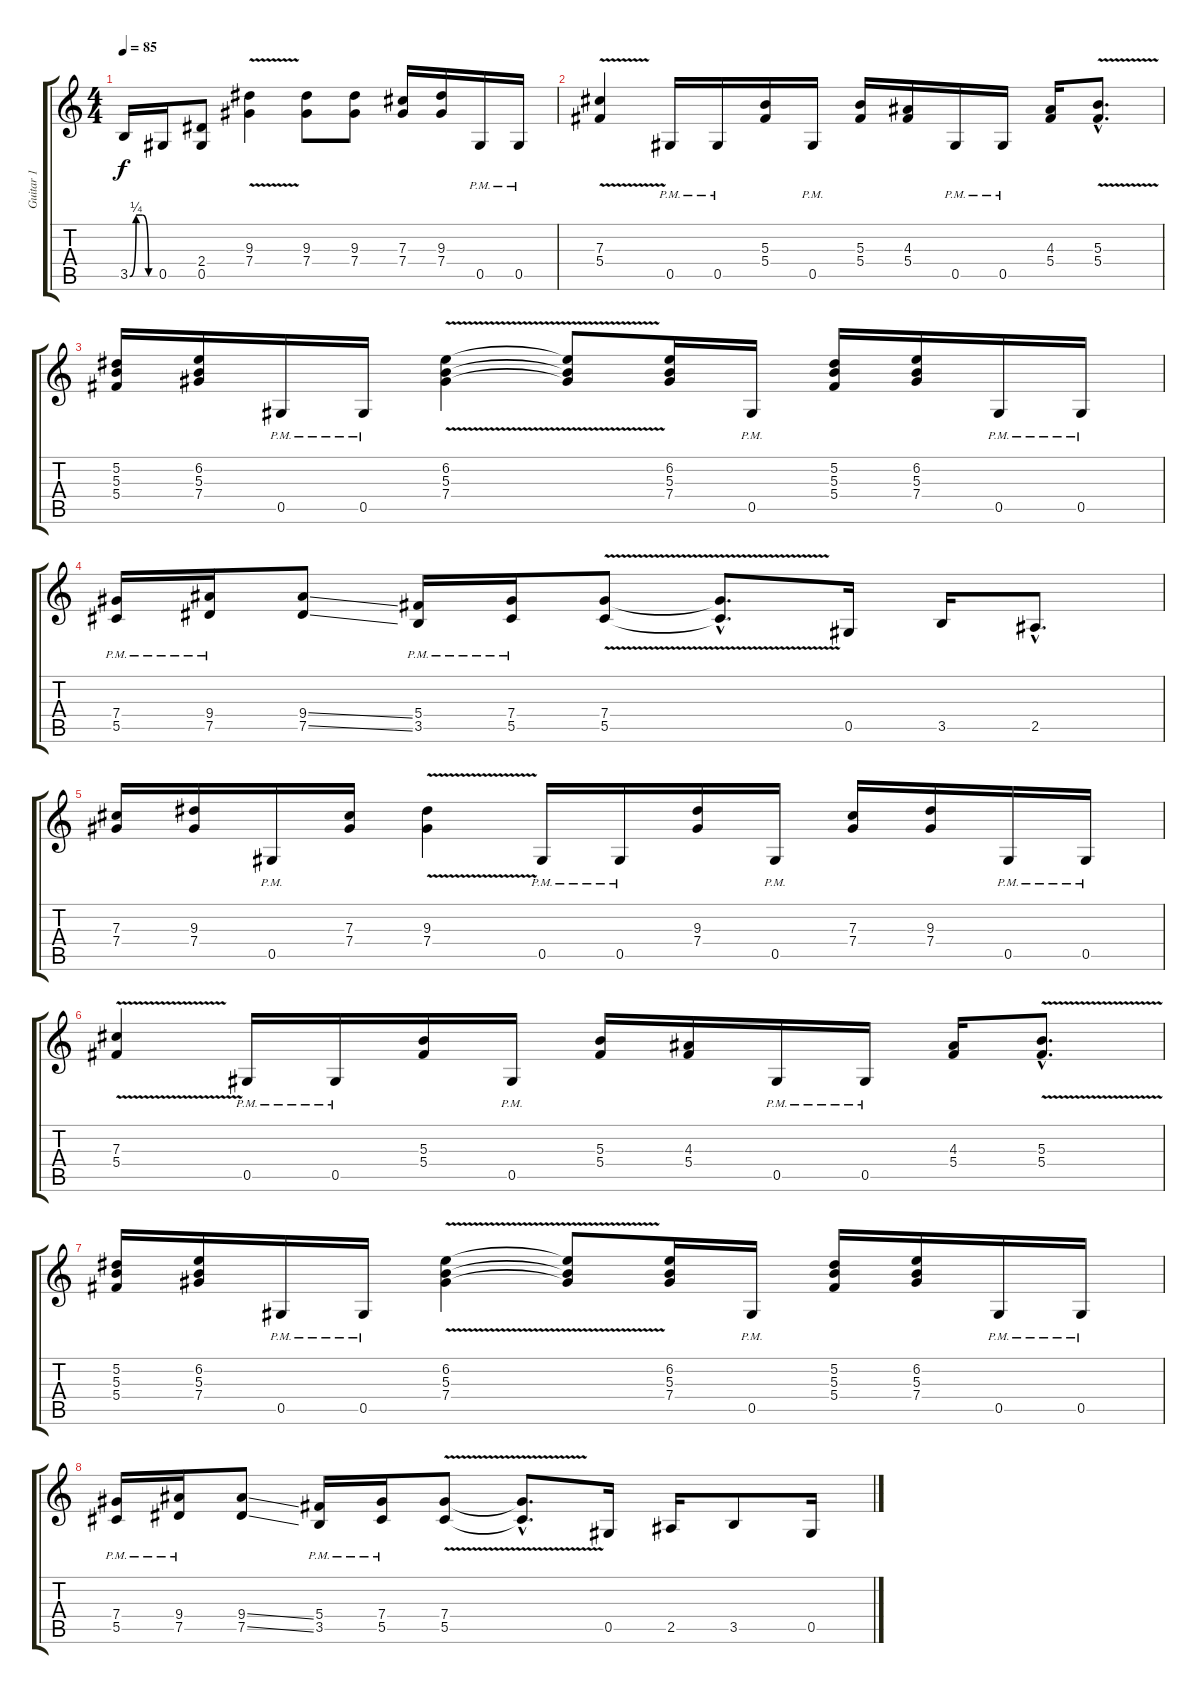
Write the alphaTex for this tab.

\track ("Guitar 1" "Guitar 1") {instrument overdrivenguitar}
\staff {score tabs}
\tuning (Eb4 Bb3 Gb3 Db3 Ab2 Eb2) {hide}
\ts (4 4)
\tempo 85
\clef g2
\ks c
3.5{be (custom 0 0 15 1 30 1 45 0 60 0)}.16{dy f} 0.5.16 (2.4 0.5).8 (9.3 7.4{v}).4 (9.3 7.4).8 (9.3 7.4).8 (7.3 7.4).16 (9.3 7.4).16 0.5{pm}.16 0.5{pm}.16 |
(7.3{v} 5.4{v}).4 0.5{pm}.16 0.5{pm}.16 (5.3 5.4).16 0.5{pm}.16 (5.3 5.4).16 (4.3 5.4).16 0.5{pm}.16 0.5{pm}.16 (4.3 5.4).16 (5.3{hac} 5.4{v hac}).8{d} |
(5.2 5.3 5.4).16 (6.2 5.3 7.4).16 0.5{pm}.16 0.5{pm}.16 (6.2 5.3 7.4{v}).4 (6.2{t} 5.3{t} 7.4{t}).8 (6.2 5.3 7.4).16 0.5{pm}.16 (5.2 5.3 5.4).16 (6.2 5.3 7.4).16 0.5{pm}.16 0.5{pm}.16 |
(7.4{pm} 5.5{pm}).16 (9.4{pm} 7.5).16 (9.4{ss} 7.5{ss}).8 (5.4{pm} 3.5).16 (7.4{pm} 5.5).16 (7.4{v} 5.5).8 (7.4{hac t} 5.5{hac t}).8{d} 0.5.16 3.5.16 2.5{hac}.8{d} |
(7.3 7.4).16 (9.3 7.4).16 0.5{pm}.16 (7.3 7.4).16 (9.3 7.4{v}).4 0.5{pm}.16 0.5{pm}.16 (9.3 7.4).16 0.5{pm}.16 (7.3 7.4).16 (9.3 7.4).16 0.5{pm}.16 0.5{pm}.16 |
(7.3{v} 5.4{v}).4 0.5{pm}.16 0.5{pm}.16 (5.3 5.4).16 0.5{pm}.16 (5.3 5.4).16 (4.3 5.4).16 0.5{pm}.16 0.5{pm}.16 (4.3 5.4).16 (5.3{hac} 5.4{v hac}).8{d} |
(5.2 5.3 5.4).16 (6.2 5.3 7.4).16 0.5{pm}.16 0.5{pm}.16 (6.2 5.3 7.4{v}).4 (6.2{t} 5.3{t} 7.4{t}).8 (6.2 5.3 7.4).16 0.5{pm}.16 (5.2 5.3 5.4).16 (6.2 5.3 7.4).16 0.5{pm}.16 0.5{pm}.16 |
(7.4{pm} 5.5{pm}).16 (9.4{pm} 7.5).16 (9.4{ss} 7.5{ss}).8 (5.4{pm} 3.5).16 (7.4{pm} 5.5).16 (7.4{v} 5.5).8 (7.4{hac t} 5.5{hac t}).8{d} 0.5.16 2.5.16 3.5.8 0.5.16
